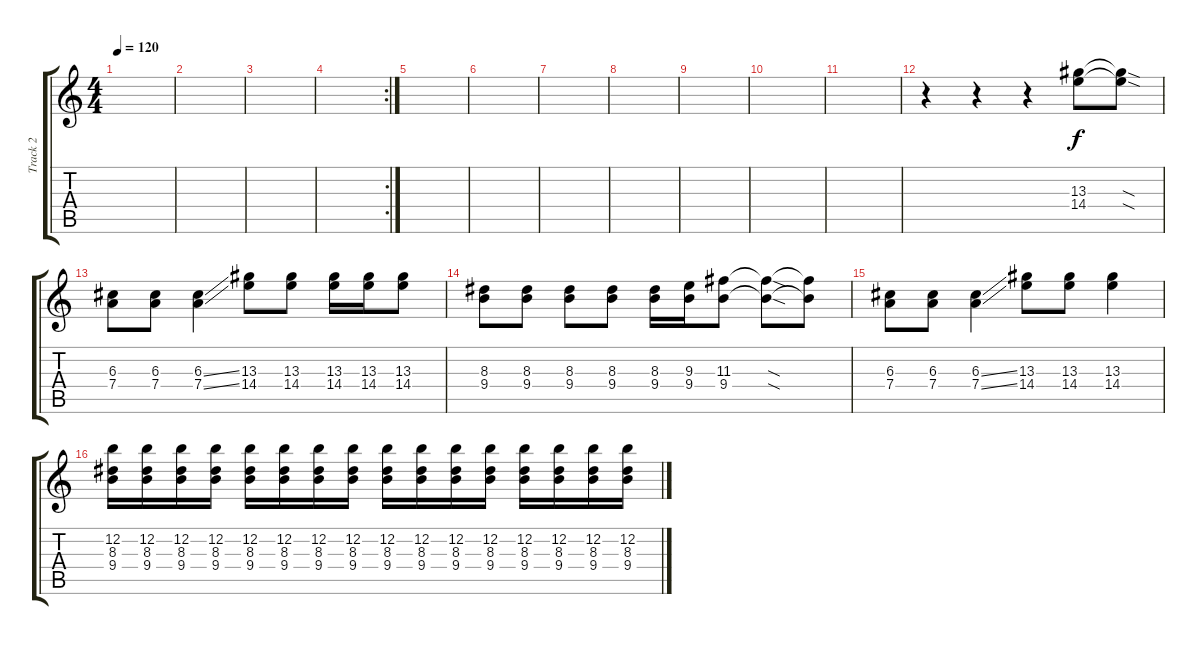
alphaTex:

\track ("Track 2" "Track 2") {instrument distortionguitar}
\staff {score tabs}
\tuning (E4 B3 G3 D3 A2 E2) {hide}
\ts (4 4)
\tempo 120
\clef g2
\ks c
|
|
|
\rc 2
|
|
|
|
|
|
|
|
r.4 r.4 r.4 (13.3 14.4).8 (13.3{sod t} 14.4{sod t}).8 |
(6.3 7.4).8 (6.3 7.4).8 (6.3{ss} 7.4{ss}).4 (13.3 14.4).8 (13.3 14.4).8 (13.3 14.4).16 (13.3 14.4).16 (13.3 14.4).8 |
(8.3 9.4).8 (8.3 9.4).8 (8.3 9.4).8 (8.3 9.4).8 (8.3 9.4).16 (9.3 9.4).16 (11.3 9.4).8 (11.3{sod t} 9.4{sod t}).8 (11.3{t} 9.4{t}).8 |
(6.3 7.4).8 (6.3 7.4).8 (6.3{ss} 7.4{ss}).4 (13.3 14.4).8 (13.3 14.4).8 (13.3 14.4).4 |
(12.2 8.3 9.4).16 (12.2 8.3 9.4).16 (12.2 8.3 9.4).16 (12.2 8.3 9.4).16 (12.2 8.3 9.4).16 (12.2 8.3 9.4).16 (12.2 8.3 9.4).16 (12.2 8.3 9.4).16 (12.2 8.3 9.4).16 (12.2 8.3 9.4).16 (12.2 8.3 9.4).16 (12.2 8.3 9.4).16 (12.2 8.3 9.4).16 (12.2 8.3 9.4).16 (12.2 8.3 9.4).16 (12.2 8.3 9.4).16
